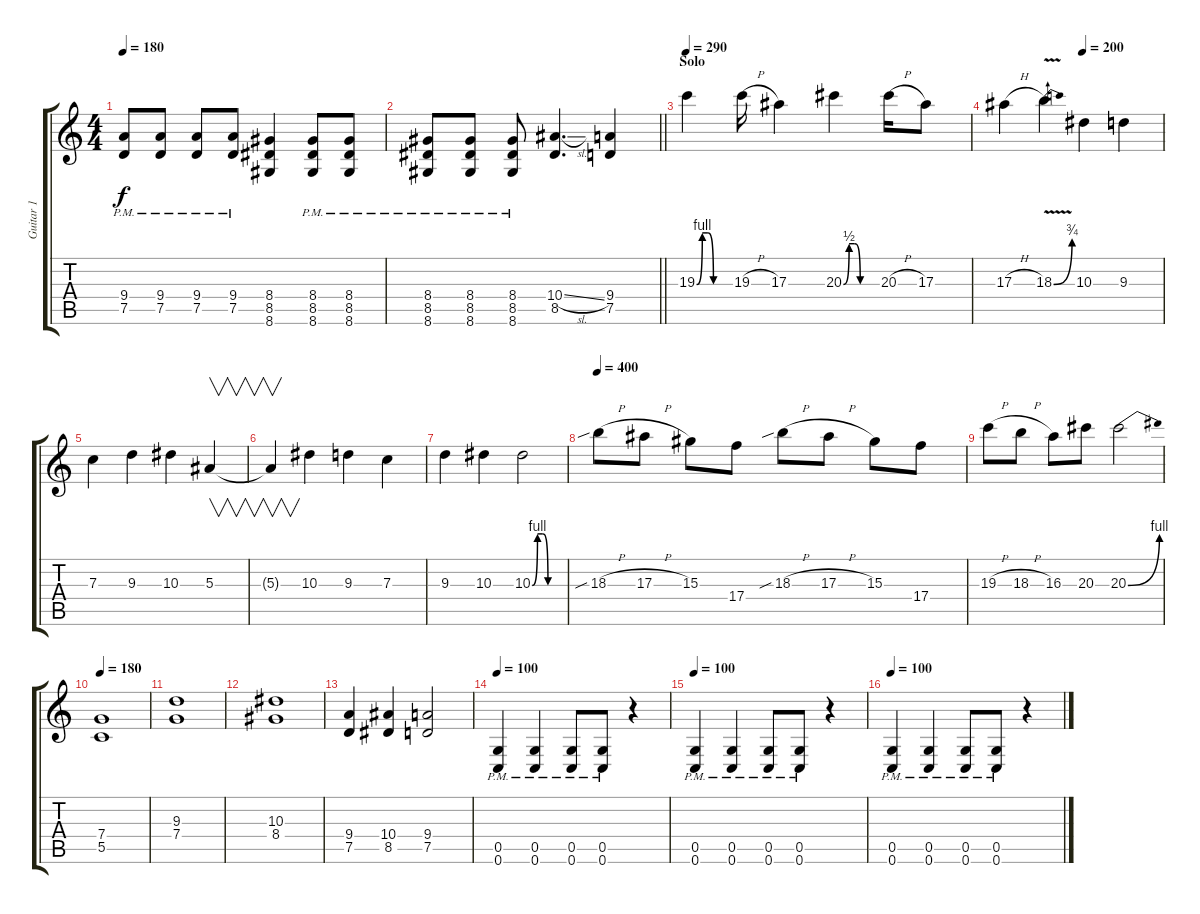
\track ("Guitar 1" "Guitar 1") {instrument distortionguitar}
\staff {score tabs}
\tuning (D4 A3 F3 C3 G2 C2) {hide}
\ts (4 4)
\tempo 180
\clef g2
\ks c
(9.4{pm} 7.5).8{dy f} (9.4{pm} 7.5).8 (9.4{pm} 7.5).8 (9.4{pm} 7.5).8 (8.4 8.5 8.6).4 (8.4{pm} 8.5 8.6).8 (8.4{pm} 8.5 8.6).8 |
\barLineRight lightlight
(8.4{pm} 8.5 8.6).8 (8.4{pm} 8.5 8.6).8 (8.4{pm} 8.5 8.6).8 (10.4{sl} 8.5).4{d} (9.4 7.5).4 |
\section ("" "Solo")
\tempo 290
19.3{be (custom 0 0 10 4 20 4 30 0 60 0)}.4 19.3{h}.16 17.3.4 20.3{be (custom 0 0 10 2 20 2 30 0 60 0)}.4 20.3{h}.16 17.3.8 |
\tempo (200 0.5)
17.3{h}.4 18.3{be (bend 0 0 60 3) v}.4 10.3.4 9.3.4 |
7.3.4 9.3.4 10.3.4 5.3.4{v} |
5.3{t}.4{v} 10.3.4 9.3.4 7.3.4 |
9.3.4 10.3.4 10.3{be (custom 0 0 10 4 20 4 30 0 60 0)}.2 |
\tempo 400
18.3{sib h}.8 17.3{h}.8 15.3.8 17.4.8 18.3{sib h}.8 17.3{h}.8 15.3.8 17.4.8 |
19.3{h}.8 18.3{h}.8 16.3.8 20.3.8 20.3{be (bend 0 0 60 4)}.2 |
\tempo 180
(7.4 5.5).1 |
(9.3 7.4).1 |
(10.3 8.4).1 |
(9.4 7.5).4 (10.4 8.5).4 (9.4 7.5).2 |
\tempo 100
(0.5{pm} 0.6).4 (0.5{pm} 0.6).4 (0.5{pm} 0.6).8 (0.5{pm} 0.6).8 r.4 |
\tempo 100
(0.5{pm} 0.6).4 (0.5{pm} 0.6).4 (0.5{pm} 0.6).8 (0.5{pm} 0.6).8 r.4 |
\tempo 100
(0.5{pm} 0.6).4 (0.5{pm} 0.6).4 (0.5{pm} 0.6).8 (0.5{pm} 0.6).8 r.4
